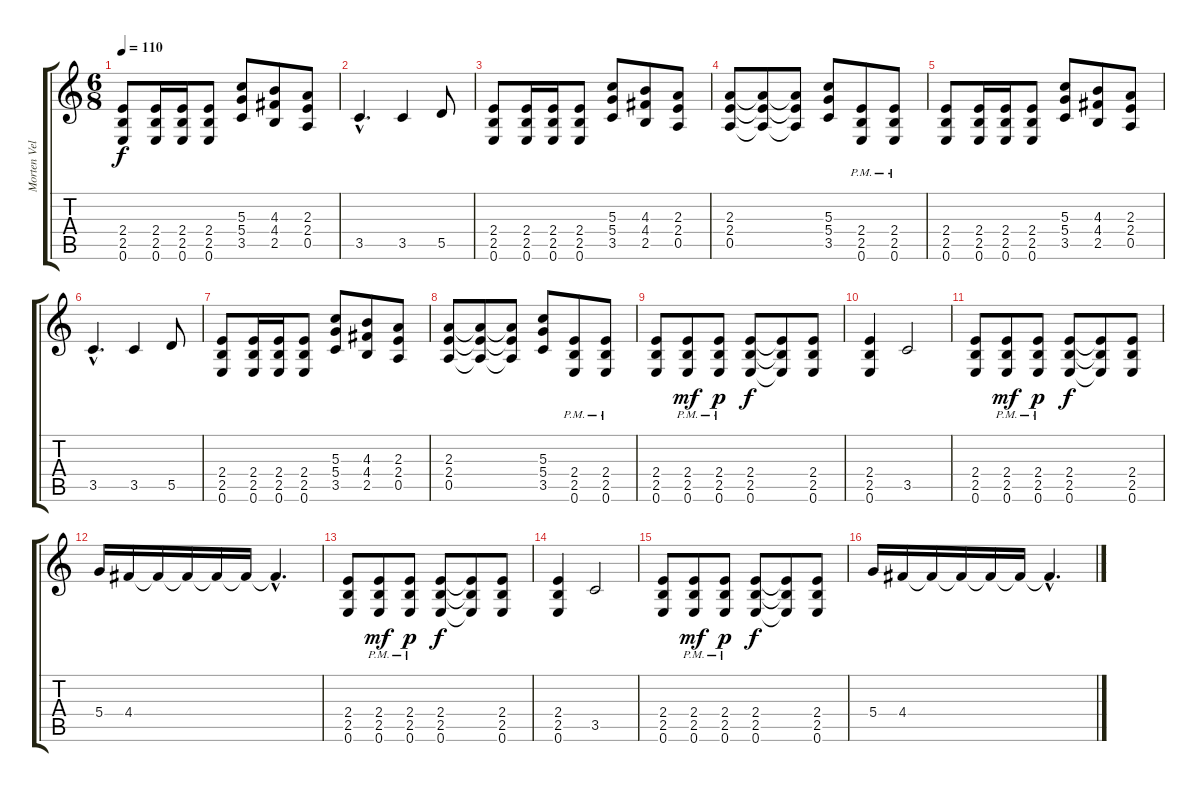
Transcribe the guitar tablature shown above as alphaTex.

\track ("Morten Veland" "Morten Vel") {instrument distortionguitar}
\staff {score tabs}
\tuning (E4 B3 G3 D3 A2 E2) {hide}
\ts (6 8)
\tempo 110
\clef g2
\ks c
(2.4 2.5 0.6).8{dy f} (2.4 2.5 0.6).16 (2.4 2.5 0.6).16 (2.4 2.5 0.6).8 (5.3 5.4 3.5).8 (4.3 4.4 2.5).8 (2.3 2.4 0.5).8 |
3.5{hac}.4{d} 3.5.4 5.5.8 |
(2.4 2.5 0.6).8 (2.4 2.5 0.6).16 (2.4 2.5 0.6).16 (2.4 2.5 0.6).8 (5.3 5.4 3.5).8 (4.3 4.4 2.5).8 (2.3 2.4 0.5).8 |
(2.3 2.4 0.5).8 (2.3{t} 2.4{t} 0.5{t}).8 (2.3{t} 2.4{t} 0.5{t}).8 (5.3 5.4 3.5).8 (2.4{pm} 2.5{pm} 0.6{pm}).8 (2.4{pm} 2.5{pm} 0.6{pm}).8 |
(2.4 2.5 0.6).8 (2.4 2.5 0.6).16 (2.4 2.5 0.6).16 (2.4 2.5 0.6).8 (5.3 5.4 3.5).8 (4.3 4.4 2.5).8 (2.3 2.4 0.5).8 |
3.5{hac}.4{d} 3.5.4 5.5.8 |
(2.4 2.5 0.6).8 (2.4 2.5 0.6).16 (2.4 2.5 0.6).16 (2.4 2.5 0.6).8 (5.3 5.4 3.5).8 (4.3 4.4 2.5).8 (2.3 2.4 0.5).8 |
(2.3 2.4 0.5).8 (2.3{t} 2.4{t} 0.5{t}).8 (2.3{t} 2.4{t} 0.5{t}).8 (5.3 5.4 3.5).8 (2.4{pm} 2.5{pm} 0.6{pm}).8 (2.4{pm} 2.5{pm} 0.6{pm}).8 |
(2.4 2.5 0.6).8 (2.4{pm} 2.5{pm} 0.6{pm}).8{dy mf} (2.4{pm} 2.5{pm} 0.6{pm}).8{dy p} (2.4 2.5 0.6).8{dy f} (2.4{t} 2.5{t} 0.6{t}).8 (2.4 2.5 0.6).8 |
(2.4 2.5 0.6).4 3.5.2 |
(2.4 2.5 0.6).8 (2.4{pm} 2.5{pm} 0.6{pm}).8{dy mf} (2.4{pm} 2.5{pm} 0.6{pm}).8{dy p} (2.4 2.5 0.6).8{dy f} (2.4{t} 2.5{t} 0.6{t}).8 (2.4 2.5 0.6).8 |
5.4.16 4.4.16 4.4{t}.16 4.4{t}.16 4.4{t}.16 4.4{t}.16 4.4{hac t}.4{d} |
(2.4 2.5 0.6).8 (2.4{pm} 2.5{pm} 0.6{pm}).8{dy mf} (2.4{pm} 2.5{pm} 0.6{pm}).8{dy p} (2.4 2.5 0.6).8{dy f} (2.4{t} 2.5{t} 0.6{t}).8 (2.4 2.5 0.6).8 |
(2.4 2.5 0.6).4 3.5.2 |
(2.4 2.5 0.6).8 (2.4{pm} 2.5{pm} 0.6{pm}).8{dy mf} (2.4{pm} 2.5{pm} 0.6{pm}).8{dy p} (2.4 2.5 0.6).8{dy f} (2.4{t} 2.5{t} 0.6{t}).8 (2.4 2.5 0.6).8 |
5.4.16 4.4.16 4.4{t}.16 4.4{t}.16 4.4{t}.16 4.4{t}.16 4.4{hac t}.4{d}
